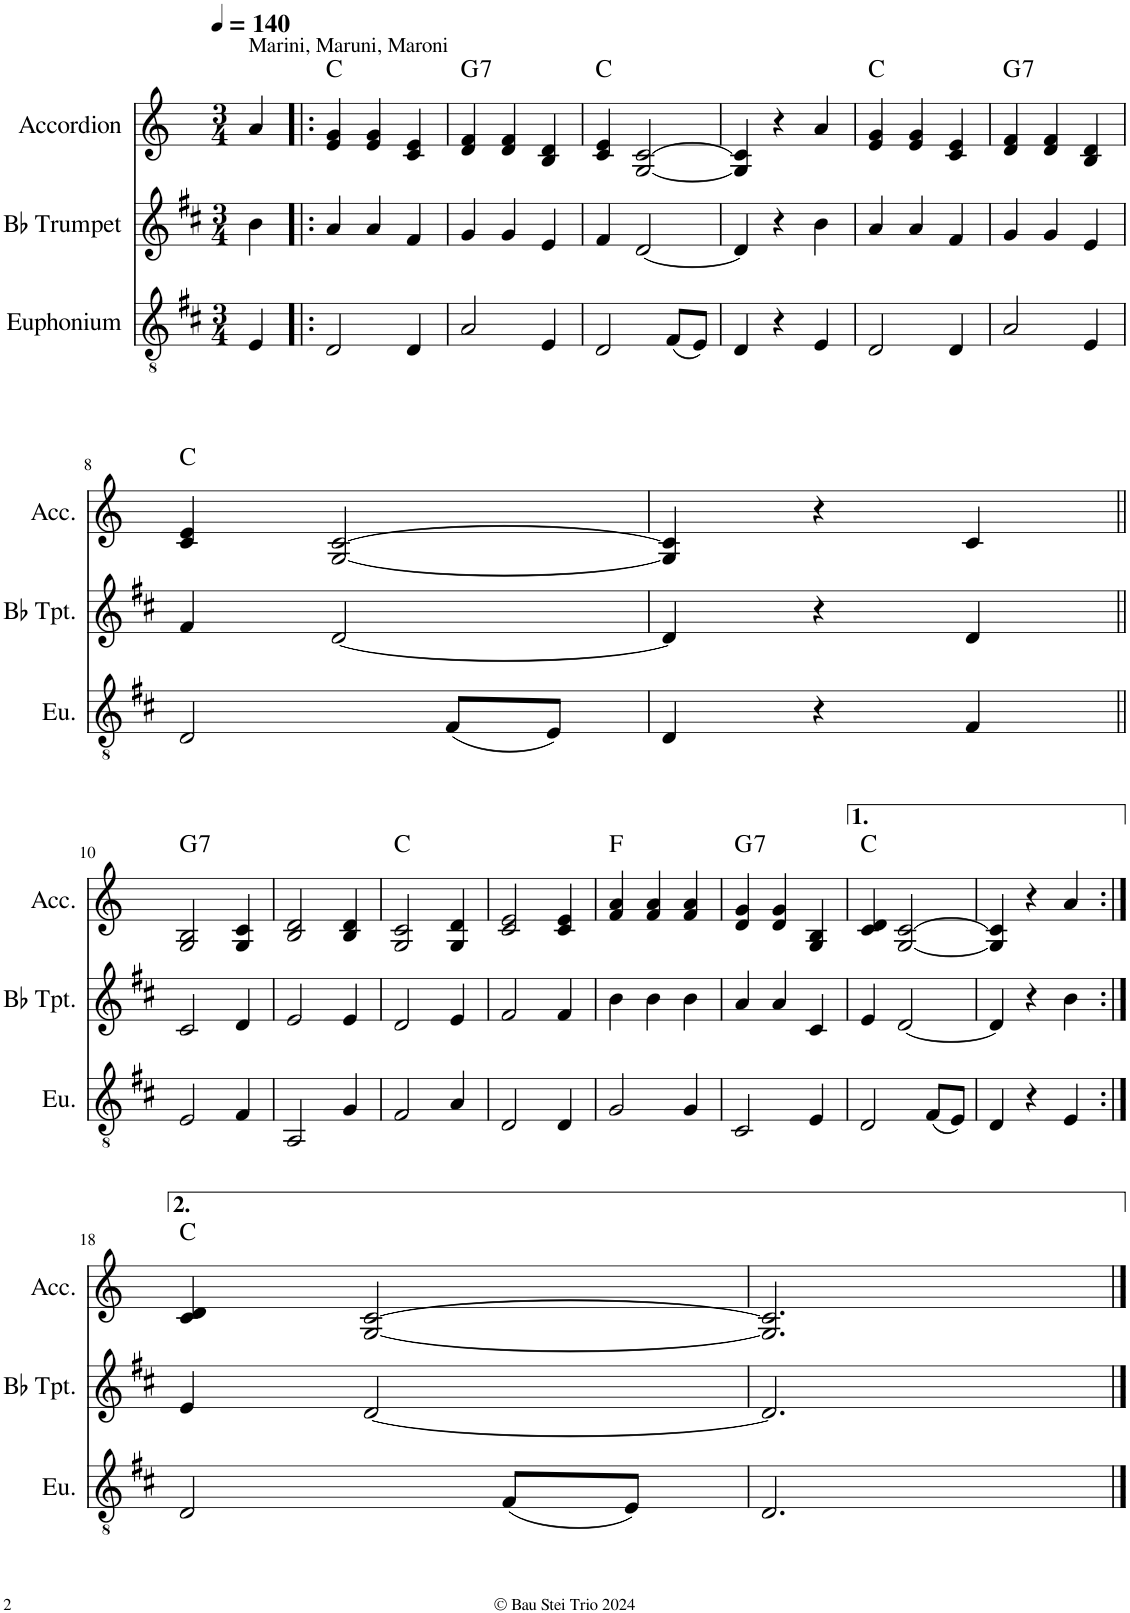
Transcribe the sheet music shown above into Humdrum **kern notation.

**kern	**kern	**kern	**harte
*part3	*part2	*part1	*part1
*staff3	*staff2	*staff1	*
*I"Euphonium	*I"Bb Trumpet	*I"Accordion	*
*I'Eu.	*I'Bb Tpt.	*I'Acc.	*
!!LO:PB:g=z
*clefGv2	*clefG2	*clefG2	*
*Trd1c2	*Trd1c2	*	*
*k[f#c#]	*k[f#c#]	*k[]	*
*M3/4	*M3/4	*M3/4	*
*MM140	*MM140	*MM140	*
=1	=1	=1	=1
!	!	!LO:TX:a:t=Marini, Maruni, Maroni	!
4E/	4b\	4a/	.
=2!|:	=2!|:	=2!|:	=2!|:
2D/	4a/	4e/ 4g/	C:maj
.	4a/	4e/ 4g/	.
4D/	4f#/	4c/ 4e/	.
=3	=3	=3	=3
!	!	!	!LO:H:kt=7
2A/	4g/	4d/ 4f/	G:7
.	4g/	4d/ 4f/	.
4E/	4e/	4B/ 4d/	.
=4	=4	=4	=4
2D/	4f#/	4c/ 4e/	C:maj
.	[2d/	[2G/ [2c/	.
(8F#/L	.	.	.
8E/J)	.	.	.
=5	=5	=5	=5
4D/	4d/]	4G/] 4c/]	.
4r	4r	4r	.
4E/	4b\	4a/	.
=6	=6	=6	=6
2D/	4a/	4e/ 4g/	C:maj
.	4a/	4e/ 4g/	.
4D/	4f#/	4c/ 4e/	.
=7	=7	=7	=7
!	!	!	!LO:H:kt=7
2A/	4g/	4d/ 4f/	G:7
.	4g/	4d/ 4f/	.
4E/	4e/	4B/ 4d/	.
!!LO:LB:g=z
=8	=8	=8	=8
2D/	4f#/	4c/ 4e/	C:maj
.	[2d/	[2G/ [2c/	.
(8F#/L	.	.	.
8E/J)	.	.	.
=9	=9	=9	=9
4D/	4d/]	4G/] 4c/]	.
4r	4r	4r	.
4F#/	4d/	4c/	.
!!LO:LB:g=z
=10||	=10||	=10||	=10||
!	!	!	!LO:H:kt=7
2E/	2c#/	2G/ 2B/	G:7
4F#/	4d/	4G/ 4c/	.
=11	=11	=11	=11
2AA/	2e/	2B/ 2d/	.
4G/	4e/	4B/ 4d/	.
=12	=12	=12	=12
2F#/	2d/	2G/ 2c/	C:maj
4A/	4e/	4G/ 4d/	.
=13	=13	=13	=13
2D/	2f#/	2c/ 2e/	.
4D/	4f#/	4c/ 4e/	.
=14	=14	=14	=14
2G/	4b\	4f/ 4a/	F:maj
.	4b\	4f/ 4a/	.
4G/	4b\	4f/ 4a/	.
=15	=15	=15	=15
!	!	!	!LO:H:kt=7
2C#/	4a/	4d/ 4g/	G:7
.	4a/	4d/ 4g/	.
4E/	4c#/	4G/ 4B/	.
=16	=16	=16	=16
2D/	4e/	4c/ 4d/	C:maj
.	[2d/	[2G/ [2c/	.
(8F#/L	.	.	.
8E/J)	.	.	.
=17	=17	=17	=17
4D/	4d/]	4G/] 4c/]	.
4r	4r	4r	.
4E/	4b\	4a/	.
!!LO:LB:g=z
=18:|!	=18:|!	=18:|!	=18:|!
2D/	4e/	4c/ 4d/	C:maj
.	[2d/	[2G/ [2c/	.
(8F#/L	.	.	.
8E/J)	.	.	.
=19	=19	=19	=19
2.D/	2.d/]	2.G/] 2.c/]	.
==	==	==	==
*-	*-	*-	*-
